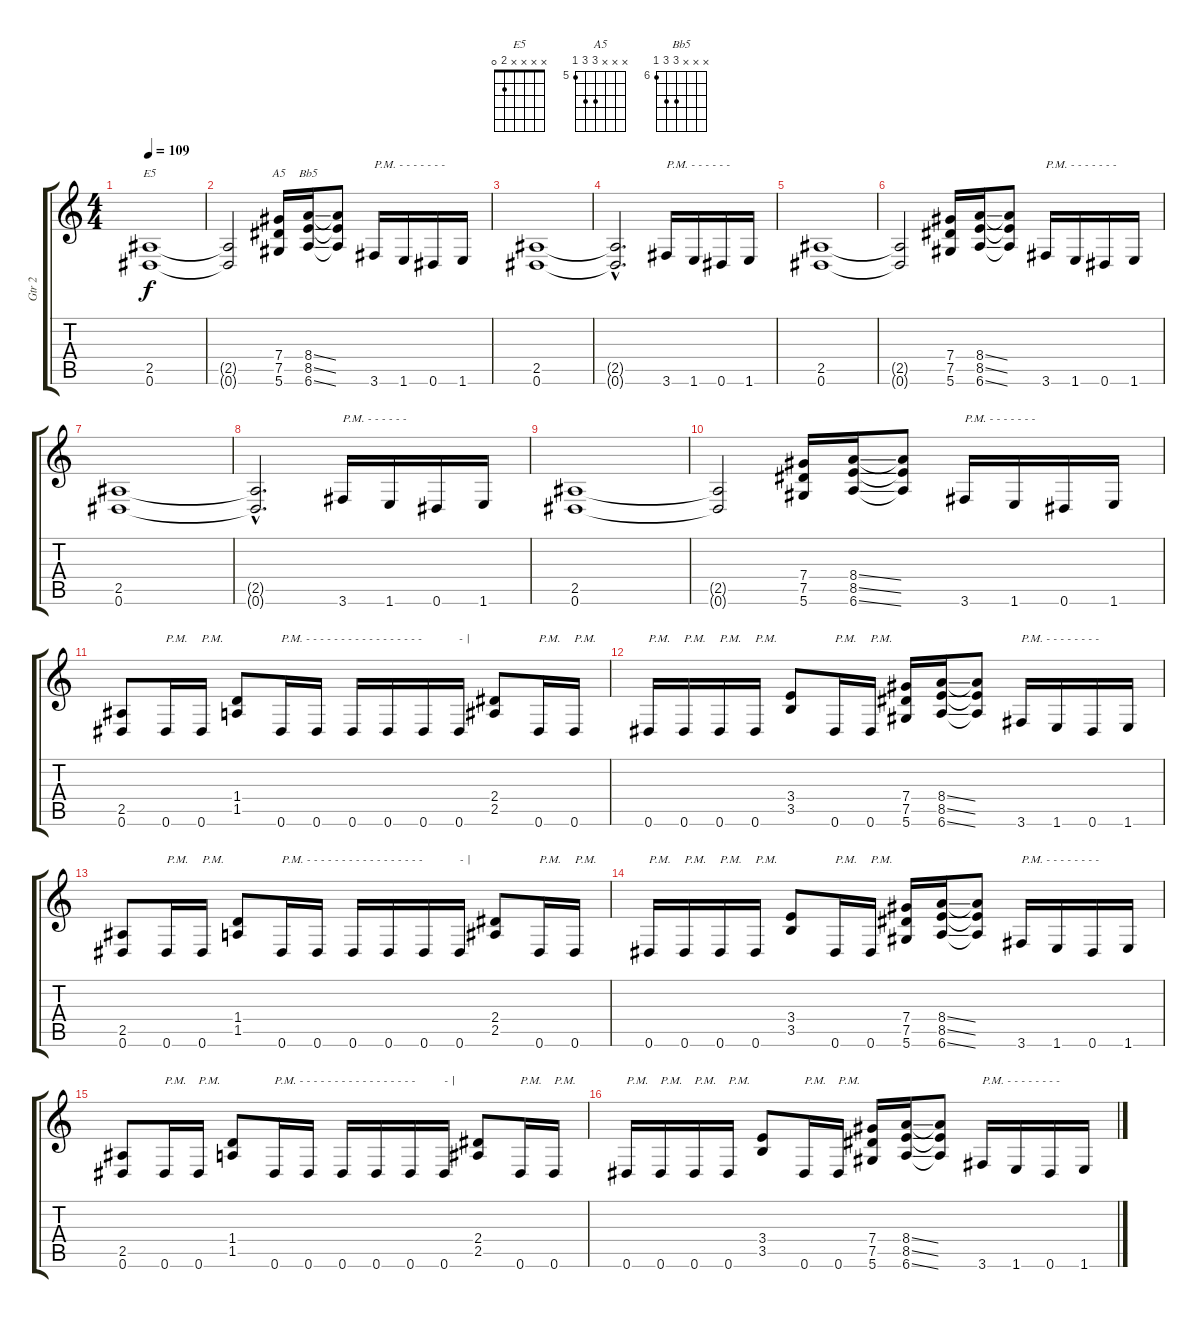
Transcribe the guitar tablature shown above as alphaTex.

\track ("Gtr 2" "Gtr 2") {instrument distortionguitar}
\staff {score tabs}
\tuning (Eb4 Bb3 Gb3 Db3 Ab2 Eb2) {hide}
\chord ("E5" x x x x 2 0)
\chord ("A5" x x x 7 7 5) {firstfret 5}
\chord ("Bb5" x x x 8 8 6) {firstfret 6}
\ts (4 4)
\tempo 109
\clef g2
\ks c
(2.5 0.6).1{ch "E5" dy f} |
(2.5{t} 0.6{t}).2 (7.4 7.5 5.6).16{ch "A5"} (8.4{ss} 8.5{ss} 6.6{ss}).16{ch "Bb5"} (8.4{t} 8.5{t} 6.6{t}).8 3.6.16{txt "P.M. - - - - - - - "} 1.6.16 0.6.16 1.6.16 |
(2.5 0.6).1 |
(2.5{hac t} 0.6{hac t}).2{d} 3.6.16{txt "P.M. - - - - - -"} 1.6.16 0.6.16 1.6.16 |
(2.5 0.6).1 |
(2.5{t} 0.6{t}).2 (7.4 7.5 5.6).16 (8.4{ss} 8.5{ss} 6.6{ss}).16 (8.4{t} 8.5{t} 6.6{t}).8 3.6.16{txt "P.M. - - - - - - - "} 1.6.16 0.6.16 1.6.16 |
(2.5 0.6).1 |
(2.5{hac t} 0.6{hac t}).2{d} 3.6.16{txt "P.M. - - - - - -"} 1.6.16 0.6.16 1.6.16 |
(2.5 0.6).1 |
(2.5{t} 0.6{t}).2 (7.4 7.5 5.6).16 (8.4{ss} 8.5{ss} 6.6{ss}).16 (8.4{t} 8.5{t} 6.6{t}).8 3.6.16{txt "P.M. - - - - - - - "} 1.6.16 0.6.16 1.6.16 |
(2.5 0.6).8 0.6.16{txt "P.M."} 0.6.16{txt "P.M."} (1.4 1.5).8 0.6.16{txt "P.M. - - - - - - - - - - - - - - - - - "} 0.6.16 0.6.16 0.6.16 0.6.16 0.6.16{txt "- |"} (2.4 2.5).8 0.6.16{txt "P.M."} 0.6.16{txt "P.M."} |
0.6.16{txt "P.M."} 0.6.16{txt "P.M."} 0.6.16{txt "P.M."} 0.6.16{txt "P.M."} (3.4 3.5).8 0.6.16{txt "P.M."} 0.6.16{txt "P.M."} (7.4 7.5 5.6).16 (8.4{ss} 8.5{ss} 6.6{ss}).16 (8.4{t} 8.5{t} 6.6{t}).8 3.6.16{txt "P.M. - - - - - - - -"} 1.6.16 0.6.16 1.6.16 |
(2.5 0.6).8 0.6.16{txt "P.M."} 0.6.16{txt "P.M."} (1.4 1.5).8 0.6.16{txt "P.M. - - - - - - - - - - - - - - - - - "} 0.6.16 0.6.16 0.6.16 0.6.16 0.6.16{txt "- |"} (2.4 2.5).8 0.6.16{txt "P.M."} 0.6.16{txt "P.M."} |
0.6.16{txt "P.M."} 0.6.16{txt "P.M."} 0.6.16{txt "P.M."} 0.6.16{txt "P.M."} (3.4 3.5).8 0.6.16{txt "P.M."} 0.6.16{txt "P.M."} (7.4 7.5 5.6).16 (8.4{ss} 8.5{ss} 6.6{ss}).16 (8.4{t} 8.5{t} 6.6{t}).8 3.6.16{txt "P.M. - - - - - - - -"} 1.6.16 0.6.16 1.6.16 |
(2.5 0.6).8 0.6.16{txt "P.M."} 0.6.16{txt "P.M."} (1.4 1.5).8 0.6.16{txt "P.M. - - - - - - - - - - - - - - - - - "} 0.6.16 0.6.16 0.6.16 0.6.16 0.6.16{txt "- |"} (2.4 2.5).8 0.6.16{txt "P.M."} 0.6.16{txt "P.M."} |
0.6.16{txt "P.M."} 0.6.16{txt "P.M."} 0.6.16{txt "P.M."} 0.6.16{txt "P.M."} (3.4 3.5).8 0.6.16{txt "P.M."} 0.6.16{txt "P.M."} (7.4 7.5 5.6).16 (8.4{ss} 8.5{ss} 6.6{ss}).16 (8.4{t} 8.5{t} 6.6{t}).8 3.6.16{txt "P.M. - - - - - - - -"} 1.6.16 0.6.16 1.6.16
